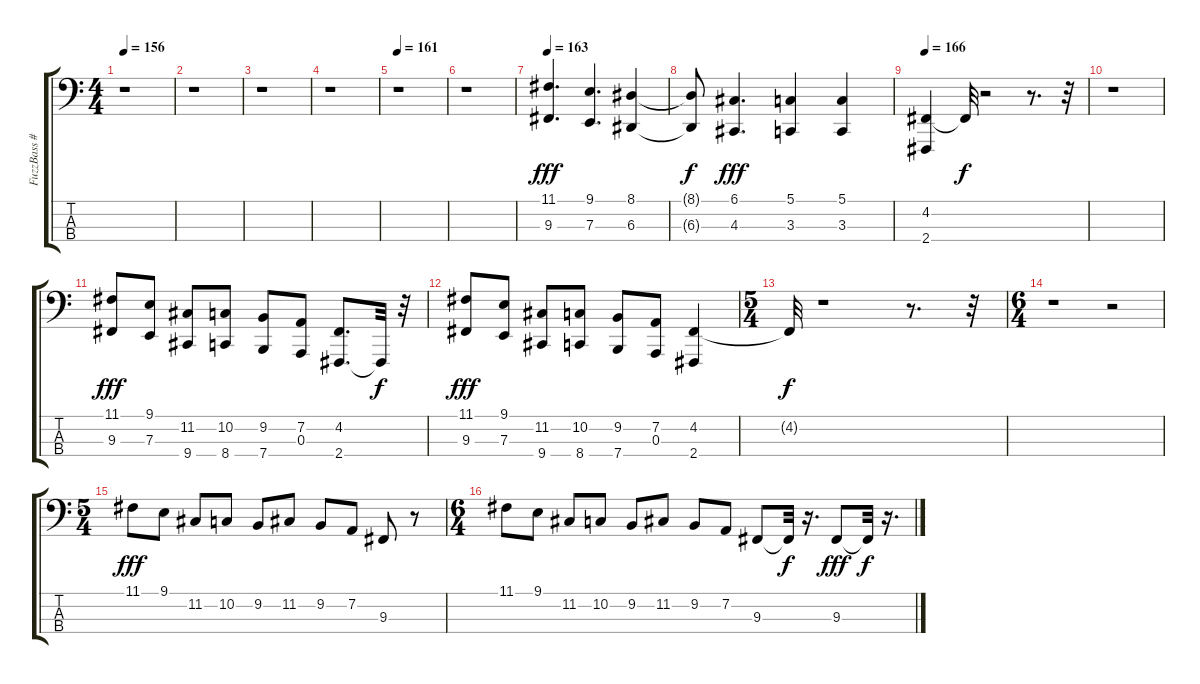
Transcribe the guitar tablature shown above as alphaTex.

\track ("FuzzBass #2" "FuzzBass #") {instrument lead5charang}
\staff {score tabs}
\tuning (G2 D2 A1 E1) {hide}
\ts (4 4)
\tempo 156
\clef f4
\ks c
r.1{dy fff} |
r.1 |
r.1 |
r.1 |
\tempo 161
r.1 |
r.1 |
\tempo 163
(11.1 9.3).4{d} (9.1 7.3).4{d} (8.1 6.3).4 |
(8.1{t} 6.3{t}).8{dy f} (6.1 4.3).4{d dy fff} (5.1 3.3).4 (5.1 3.3).4 |
\tempo 166
(4.2 2.4).4 4.2{t}.32{dy f} r.2 r.8{d} r.32 |
r.1 |
(11.1 9.3).8{dy fff} (9.1 7.3).8 (11.2 9.4).8 (10.2 8.4).8 (9.2 7.4).8 (7.2 0.3).8 (4.2 2.4).8{d} 2.4{t}.32{dy f} r.32 |
(11.1 9.3).8{dy fff} (9.1 7.3).8 (11.2 9.4).8 (10.2 8.4).8 (9.2 7.4).8 (7.2 0.3).8 (4.2 2.4).4 |
\ts (5 4)
4.2{t}.32{dy f} r.1 r.8{d} r.32 |
\ts (6 4)
r.1 r.2 |
\ts (5 4)
11.1.8{dy fff} 9.1.8 11.2.8 10.2.8 9.2.8 11.2.8 9.2.8 7.2.8 9.3.8 r.8 |
\ts (6 4)
11.1.8 9.1.8 11.2.8 10.2.8 9.2.8 11.2.8 9.2.8 7.2.8 9.3.8 9.3{t}.32{dy f} r.16{d} 9.3.8{dy fff} 9.3{t}.32{dy f} r.16{d}
